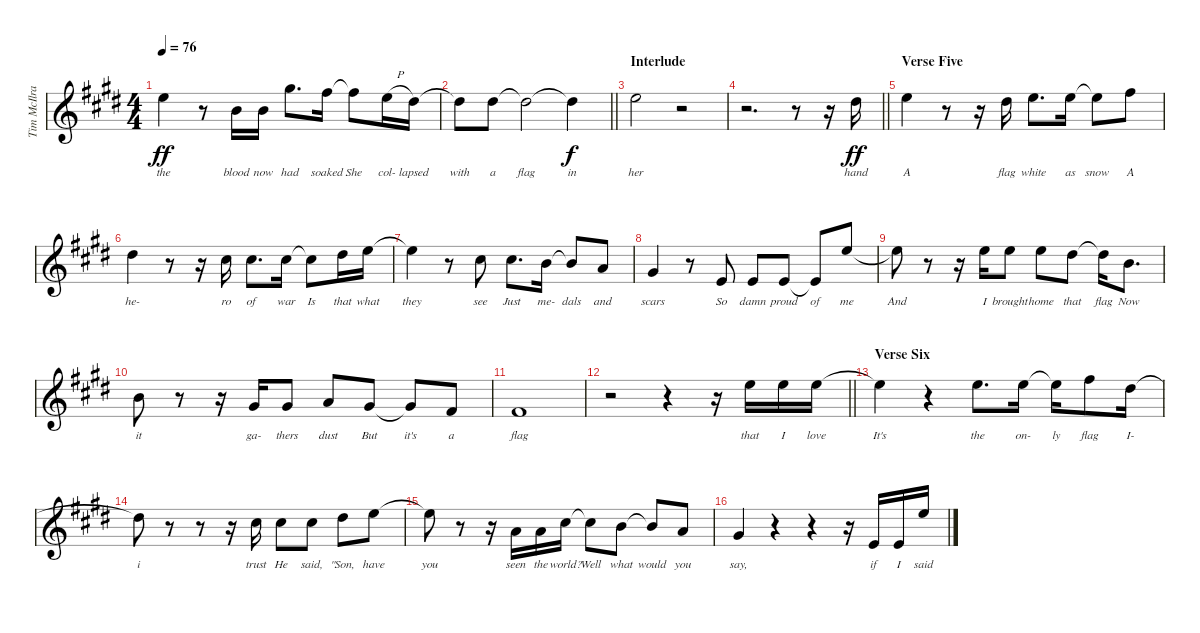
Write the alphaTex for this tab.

\track ("Tim McIlrath - Vocals" "Tim McIlra") {instrument acousticguitarnylon}
\staff {score}
\tuning (E4 B3 G3 D3 A2 E2) {hide}
\ts (4 4)
\tempo 76
\clef g2
\ks e
9.3.4{lyrics (0 "the") lyrics (1 "") lyrics (2 "") lyrics (3 "") lyrics (4 "") dy ff} r.8 4.3.16{lyrics (0 "blood") lyrics (1 "") lyrics (2 "") lyrics (3 "") lyrics (4 "")} 4.3.16{lyrics (0 "now") lyrics (1 "") lyrics (2 "") lyrics (3 "") lyrics (4 "")} 13.3.8{d lyrics (0 "had") lyrics (1 "") lyrics (2 "") lyrics (3 "") lyrics (4 "")} 11.3.16{lyrics (0 "soaked") lyrics (1 "") lyrics (2 "") lyrics (3 "") lyrics (4 "")} 11.3{t}.8{lyrics (0 "She") lyrics (1 "") lyrics (2 "") lyrics (3 "") lyrics (4 "")} 9.3{h}.16{lyrics (0 "col-") lyrics (1 "") lyrics (2 "") lyrics (3 "") lyrics (4 "")} 8.3.16{lyrics (0 "lapsed") lyrics (1 "") lyrics (2 "") lyrics (3 "") lyrics (4 "")} |
\barLineRight lightlight
8.3{t}.8{lyrics (0 "with") lyrics (1 "") lyrics (2 "") lyrics (3 "") lyrics (4 "")} 8.3.8{lyrics (0 "a") lyrics (1 "") lyrics (2 "") lyrics (3 "") lyrics (4 "")} 8.3{t}.2{lyrics (0 "flag") lyrics (1 "") lyrics (2 "") lyrics (3 "") lyrics (4 "")} 8.3{t}.4{lyrics (0 "in") lyrics (1 "") lyrics (2 "") lyrics (3 "") lyrics (4 "") dy f} |
\section ("" "Interlude")
9.3.2{lyrics (0 "her") lyrics (1 "") lyrics (2 "") lyrics (3 "") lyrics (4 "")} r.2 |
\barLineRight lightlight
r.2{d} r.8 r.16 8.3.16{lyrics (0 "hand") lyrics (1 "") lyrics (2 "") lyrics (3 "") lyrics (4 "") dy ff} |
\section ("" "Verse Five")
9.3.4{lyrics (0 "A") lyrics (1 "") lyrics (2 "") lyrics (3 "") lyrics (4 "")} r.8 r.16 8.3.16{lyrics (0 "flag") lyrics (1 "") lyrics (2 "") lyrics (3 "") lyrics (4 "")} 9.3.8{d lyrics (0 "white") lyrics (1 "") lyrics (2 "") lyrics (3 "") lyrics (4 "")} 9.3.16{lyrics (0 "as") lyrics (1 "") lyrics (2 "") lyrics (3 "") lyrics (4 "")} 9.3{t}.8{lyrics (0 "snow") lyrics (1 "") lyrics (2 "") lyrics (3 "") lyrics (4 "")} 11.3.8{lyrics (0 "A") lyrics (1 "") lyrics (2 "") lyrics (3 "") lyrics (4 "")} |
8.3.4{lyrics (0 "he-") lyrics (1 "") lyrics (2 "") lyrics (3 "") lyrics (4 "")} r.8 r.16 6.3.16{lyrics (0 "ro") lyrics (1 "") lyrics (2 "") lyrics (3 "") lyrics (4 "")} 6.3.8{d lyrics (0 "of") lyrics (1 "") lyrics (2 "") lyrics (3 "") lyrics (4 "")} 6.3.16{lyrics (0 "war") lyrics (1 "") lyrics (2 "") lyrics (3 "") lyrics (4 "")} 6.3{t}.8{lyrics (0 "Is") lyrics (1 "") lyrics (2 "") lyrics (3 "") lyrics (4 "")} 8.3.16{lyrics (0 "that") lyrics (1 "") lyrics (2 "") lyrics (3 "") lyrics (4 "")} 9.3.16{lyrics (0 "what") lyrics (1 "") lyrics (2 "") lyrics (3 "") lyrics (4 "")} |
9.3{t}.4{lyrics (0 "they") lyrics (1 "") lyrics (2 "") lyrics (3 "") lyrics (4 "")} r.8 6.3.8{lyrics (0 "see") lyrics (1 "") lyrics (2 "") lyrics (3 "") lyrics (4 "")} 6.3.8{d lyrics (0 "Just") lyrics (1 "") lyrics (2 "") lyrics (3 "") lyrics (4 "")} 4.3.16{lyrics (0 "me-") lyrics (1 "") lyrics (2 "") lyrics (3 "") lyrics (4 "")} 4.3{t}.8{lyrics (0 "dals") lyrics (1 "") lyrics (2 "") lyrics (3 "") lyrics (4 "")} 2.3.8{lyrics (0 "and") lyrics (1 "") lyrics (2 "") lyrics (3 "") lyrics (4 "")} |
1.3.4{lyrics (0 "scars") lyrics (1 "") lyrics (2 "") lyrics (3 "") lyrics (4 "")} r.8 2.4.8{lyrics (0 "So") lyrics (1 "") lyrics (2 "") lyrics (3 "") lyrics (4 "")} 2.4.8{lyrics (0 "damn") lyrics (1 "") lyrics (2 "") lyrics (3 "") lyrics (4 "")} 2.4.8{lyrics (0 "proud") lyrics (1 "") lyrics (2 "") lyrics (3 "") lyrics (4 "")} 2.4{t}.8{lyrics (0 "of") lyrics (1 "") lyrics (2 "") lyrics (3 "") lyrics (4 "")} 9.3.8{lyrics (0 "me") lyrics (1 "") lyrics (2 "") lyrics (3 "") lyrics (4 "")} |
9.3{t}.8{lyrics (0 "And") lyrics (1 "") lyrics (2 "") lyrics (3 "") lyrics (4 "")} r.8 r.16 9.3.16{lyrics (0 "I") lyrics (1 "") lyrics (2 "") lyrics (3 "") lyrics (4 "")} 9.3.8{lyrics (0 "brought") lyrics (1 "") lyrics (2 "") lyrics (3 "") lyrics (4 "")} 9.3.8{lyrics (0 "home") lyrics (1 "") lyrics (2 "") lyrics (3 "") lyrics (4 "")} 8.3.8{lyrics (0 "that") lyrics (1 "") lyrics (2 "") lyrics (3 "") lyrics (4 "")} 8.3{t}.16{lyrics (0 "flag") lyrics (1 "") lyrics (2 "") lyrics (3 "") lyrics (4 "")} 4.3.8{d lyrics (0 "Now") lyrics (1 "") lyrics (2 "") lyrics (3 "") lyrics (4 "")} |
4.3.8{lyrics (0 "it") lyrics (1 "") lyrics (2 "") lyrics (3 "") lyrics (4 "")} r.8 r.16 1.3.16{lyrics (0 "ga-") lyrics (1 "") lyrics (2 "") lyrics (3 "") lyrics (4 "")} 1.3.8{lyrics (0 "thers") lyrics (1 "") lyrics (2 "") lyrics (3 "") lyrics (4 "")} 2.3.8{lyrics (0 "dust") lyrics (1 "") lyrics (2 "") lyrics (3 "") lyrics (4 "")} 1.3.8{lyrics (0 "But") lyrics (1 "") lyrics (2 "") lyrics (3 "") lyrics (4 "")} 1.3{t}.8{lyrics (0 "it's") lyrics (1 "") lyrics (2 "") lyrics (3 "") lyrics (4 "")} 4.4.8{lyrics (0 "a") lyrics (1 "") lyrics (2 "") lyrics (3 "") lyrics (4 "")} |
4.4.1{lyrics (0 "flag") lyrics (1 "") lyrics (2 "") lyrics (3 "") lyrics (4 "")} |
\barLineRight lightlight
r.2{volume 10} r.4 r.16 9.3.16{lyrics (0 "that") lyrics (1 "") lyrics (2 "") lyrics (3 "") lyrics (4 "")} 9.3.16{lyrics (0 "I") lyrics (1 "") lyrics (2 "") lyrics (3 "") lyrics (4 "")} 9.3.16{lyrics (0 "love") lyrics (1 "") lyrics (2 "") lyrics (3 "") lyrics (4 "")} |
\section ("" "Verse Six")
9.3{t}.4{lyrics (0 "It's") lyrics (1 "") lyrics (2 "") lyrics (3 "") lyrics (4 "")} r.4 9.3.8{d lyrics (0 "the") lyrics (1 "") lyrics (2 "") lyrics (3 "") lyrics (4 "")} 9.3.16{lyrics (0 "on-") lyrics (1 "") lyrics (2 "") lyrics (3 "") lyrics (4 "")} 9.3{t}.16{lyrics (0 "ly") lyrics (1 "") lyrics (2 "") lyrics (3 "") lyrics (4 "")} 11.3.8{lyrics (0 "flag") lyrics (1 "") lyrics (2 "") lyrics (3 "") lyrics (4 "")} 8.3.16{lyrics (0 "I-") lyrics (1 "") lyrics (2 "") lyrics (3 "") lyrics (4 "")} |
8.3{t}.8{lyrics (0 "i") lyrics (1 "") lyrics (2 "") lyrics (3 "") lyrics (4 "")} r.8 r.8 r.16 6.3.16{lyrics (0 "trust") lyrics (1 "") lyrics (2 "") lyrics (3 "") lyrics (4 "")} 6.3.8{lyrics (0 "He") lyrics (1 "") lyrics (2 "") lyrics (3 "") lyrics (4 "")} 6.3.8{lyrics (0 "said,") lyrics (1 "") lyrics (2 "") lyrics (3 "") lyrics (4 "")} 8.3.8{lyrics (0 "\"Son,") lyrics (1 "") lyrics (2 "") lyrics (3 "") lyrics (4 "")} 9.3.8{lyrics (0 "have") lyrics (1 "") lyrics (2 "") lyrics (3 "") lyrics (4 "")} |
9.3{t}.8{lyrics (0 "you") lyrics (1 "") lyrics (2 "") lyrics (3 "") lyrics (4 "")} r.8 r.16 2.3.16{lyrics (0 "seen") lyrics (1 "") lyrics (2 "") lyrics (3 "") lyrics (4 "")} 2.3.16{lyrics (0 "the") lyrics (1 "") lyrics (2 "") lyrics (3 "") lyrics (4 "")} 6.3.16{lyrics (0 "world?") lyrics (1 "") lyrics (2 "") lyrics (3 "") lyrics (4 "")} 6.3{t}.8{lyrics (0 "Well") lyrics (1 "") lyrics (2 "") lyrics (3 "") lyrics (4 "")} 4.3.8{lyrics (0 "what") lyrics (1 "") lyrics (2 "") lyrics (3 "") lyrics (4 "")} 4.3{t}.8{lyrics (0 "would") lyrics (1 "") lyrics (2 "") lyrics (3 "") lyrics (4 "")} 2.3.8{lyrics (0 "you") lyrics (1 "") lyrics (2 "") lyrics (3 "") lyrics (4 "")} |
1.3.4{lyrics (0 "say,") lyrics (1 "") lyrics (2 "") lyrics (3 "") lyrics (4 "")} r.4 r.4 r.16 2.4.16{lyrics (0 "if") lyrics (1 "") lyrics (2 "") lyrics (3 "") lyrics (4 "")} 2.4.16{lyrics (0 "I") lyrics (1 "") lyrics (2 "") lyrics (3 "") lyrics (4 "")} 9.3.16{lyrics (0 "said") lyrics (1 "") lyrics (2 "") lyrics (3 "") lyrics (4 "")}
